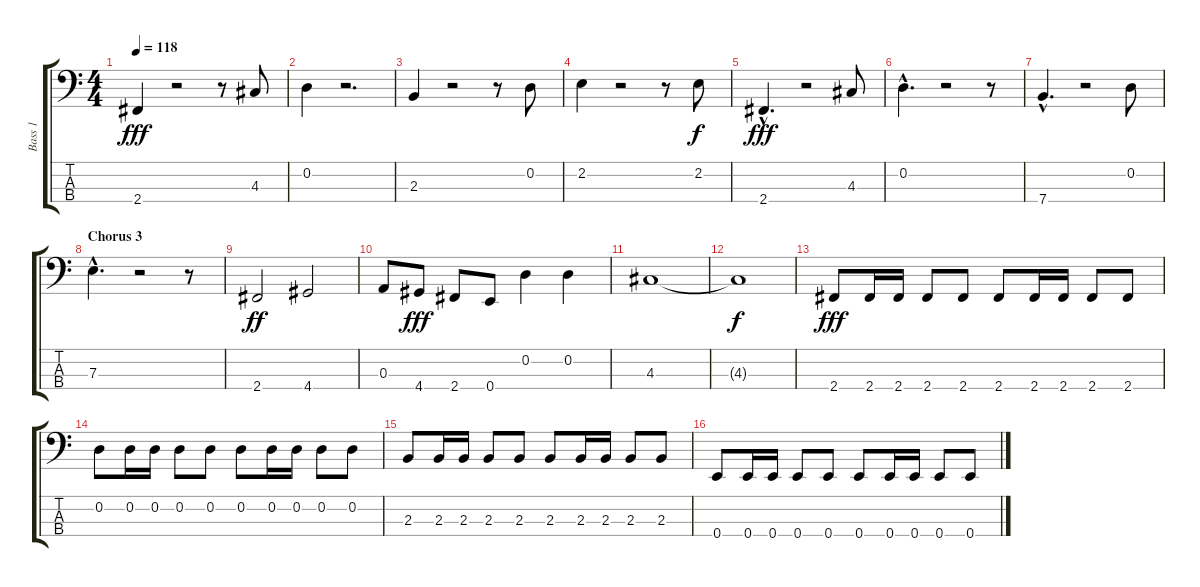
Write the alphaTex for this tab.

\track ("Bass 1" "Bass 1") {instrument electricbassfinger}
\staff {score tabs}
\tuning (G2 D2 A1 E1) {hide}
\ts (4 4)
\tempo 118
\clef f4
\ks c
2.4.4{dy fff volume 14} r.2 r.8 4.3.8 |
0.2.4 r.2{d} |
2.3.4 r.2 r.8 0.2.8 |
2.2.4 r.2 r.8 2.2.8{dy f} |
2.4{hac}.4{d dy fff} r.2 4.3.8 |
0.2{hac}.4{d} r.2 r.8 |
7.4{hac}.4{d} r.2 0.2.8 |
\section ("" "Chorus 3")
7.3{hac}.4{d} r.2 r.8 |
2.4.2{dy ff} 4.4.2 |
0.3.8 4.4.8{dy fff} 2.4.8 0.4.8 0.2.4 0.2.4 |
4.3.1 |
4.3{t}.1{dy f} |
2.4.8{dy fff} 2.4.16 2.4.16 2.4.8 2.4.8 2.4.8 2.4.16 2.4.16 2.4.8 2.4.8 |
0.2.8 0.2.16 0.2.16 0.2.8 0.2.8 0.2.8 0.2.16 0.2.16 0.2.8 0.2.8 |
2.3.8 2.3.16 2.3.16 2.3.8 2.3.8 2.3.8 2.3.16 2.3.16 2.3.8 2.3.8 |
0.4.8 0.4.16 0.4.16 0.4.8 0.4.8 0.4.8 0.4.16 0.4.16 0.4.8 0.4.8
